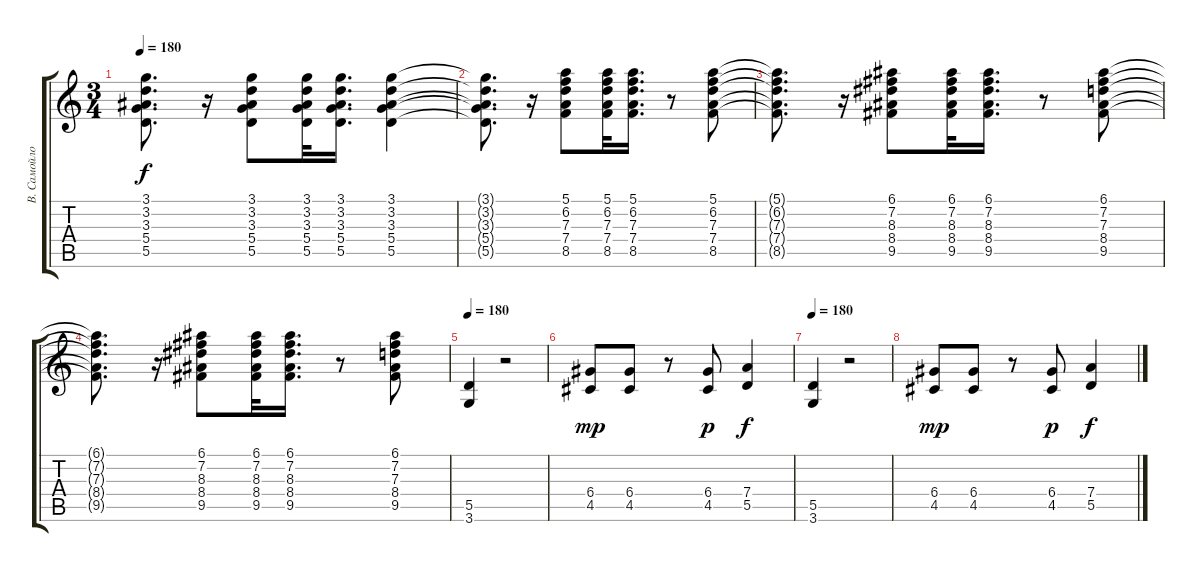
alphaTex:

\track ("В. Самойлов" "В. Самойло") {instrument electricguitarclean}
\staff {score tabs}
\tuning (E4 B3 G3 D3 A2 E2) {hide}
\ts (3 4)
\tempo 180
\clef g2
\ks c
(3.1 3.2 3.3 5.4 5.5).8{d dy f} r.16 (3.1 3.2 3.3 5.4 5.5).8 (3.1 3.2 3.3 5.4 5.5).32 (3.1 3.2 3.3 5.4 5.5).16{d} (3.1 3.2 3.3 5.4 5.5).4 |
(3.1{t} 3.2{t} 3.3{t} 5.4{t} 5.5{t}).8{d} r.16 (5.1 6.2 7.3 7.4 8.5).8 (5.1 6.2 7.3 7.4 8.5).32 (5.1 6.2 7.3 7.4 8.5).16{d} r.8 (5.1 6.2 7.3 7.4 8.5).8 |
(5.1{t} 6.2{t} 7.3{t} 7.4{t} 8.5{t}).8{d} r.16 (6.1 7.2 8.3 8.4 9.5).8 (6.1 7.2 8.3 8.4 9.5).32 (6.1 7.2 8.3 8.4 9.5).16{d} r.8 (6.1 7.2 7.3 8.4 9.5).8 |
(6.1{t} 7.2{t} 7.3{t} 8.4{t} 9.5{t}).8{d} r.16 (6.1 7.2 8.3 8.4 9.5).8 (6.1 7.2 8.3 8.4 9.5).32 (6.1 7.2 8.3 8.4 9.5).16{d} r.8 (6.1 7.2 7.3 8.4 9.5).8 |
\tempo 180
(5.5 3.6).4 r.2 |
(6.4 4.5).8{dy mp} (6.4 4.5).8 r.8 (6.4 4.5).8{dy p} (7.4 5.5).4{dy f} |
\tempo 180
(5.5 3.6).4 r.2 |
(6.4 4.5).8{dy mp} (6.4 4.5).8 r.8 (6.4 4.5).8{dy p} (7.4 5.5).4{dy f}
